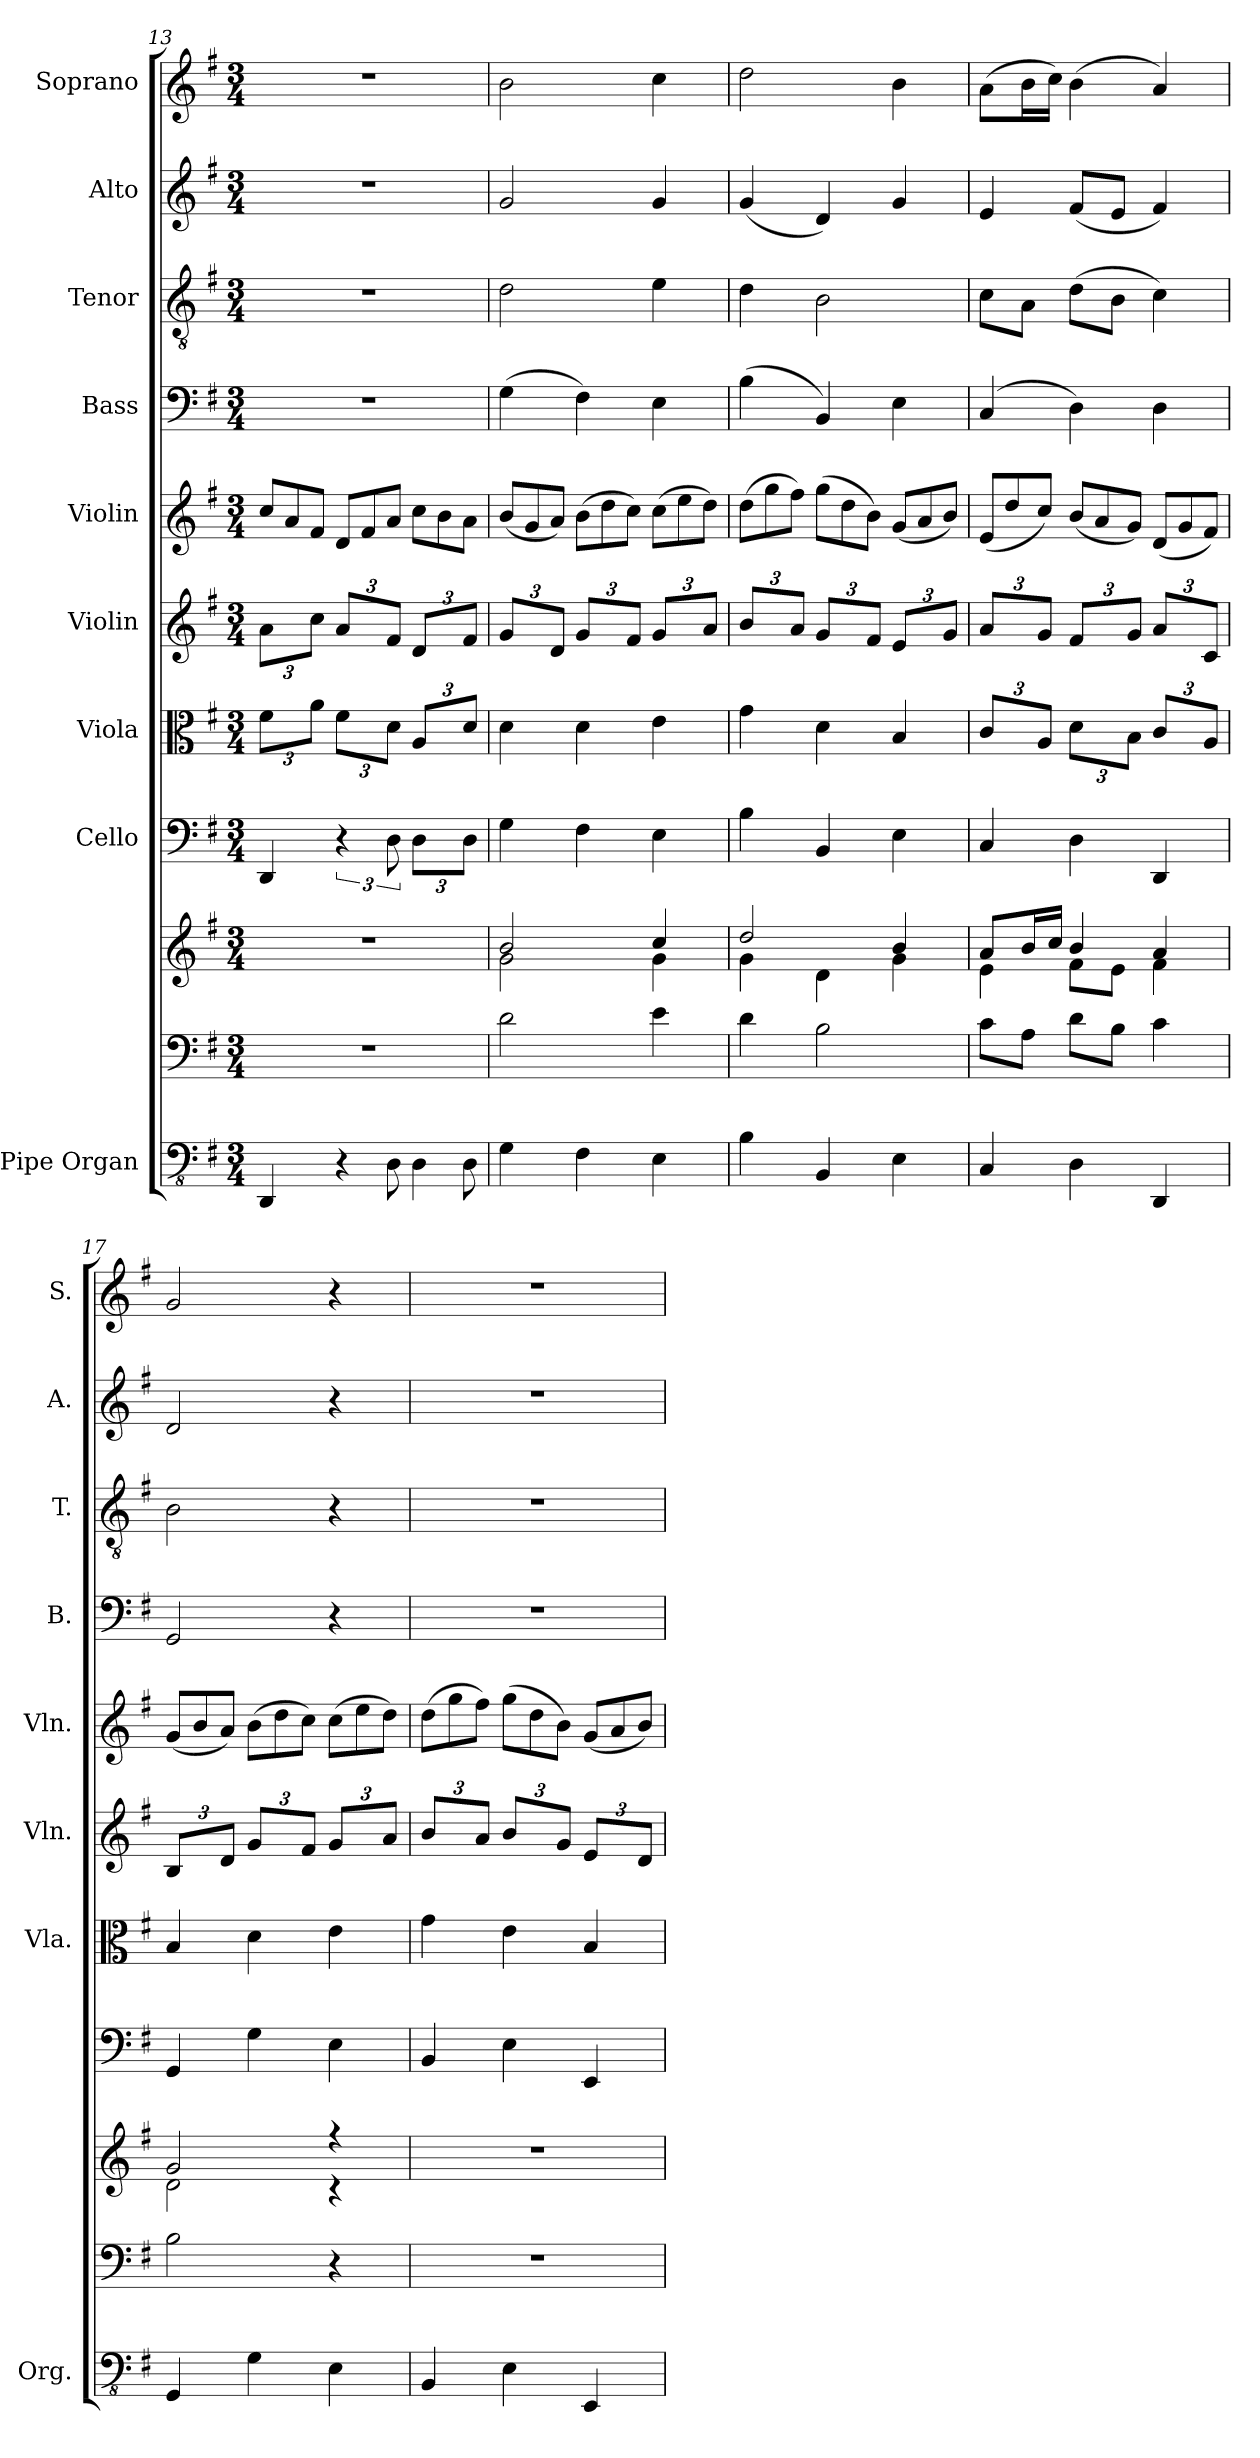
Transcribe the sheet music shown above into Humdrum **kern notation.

**kern	**kern	**kern	**kern	**kern	**kern	**kern	**kern	**kern	**kern	**kern
*part9	*part9	*part9	*part8	*part7	*part6	*part5	*part4	*part3	*part2	*part1
*staff11	*staff10	*staff9	*staff8	*staff7	*staff6	*staff5	*staff4	*staff3	*staff2	*staff1
*I"Pipe Organ	*	*	*I"Cello	*I"Viola	*I"Violin	*I"Violin	*I"Bass	*I"Tenor	*I"Alto	*I"Soprano
*I'Org.	*	*	*	*I'Vla.	*I'Vln.	*I'Vln.	*I'B.	*I'T.	*I'A.	*I'S.
*clefFv4	*clefF4	*clefG2	*clefF4	*clefC3	*clefG2	*clefG2	*clefF4	*clefGv2	*clefG2	*clefG2
*k[f#]	*k[f#]	*k[f#]	*k[f#]	*k[f#]	*k[f#]	*k[f#]	*k[f#]	*k[f#]	*k[f#]	*k[f#]
*M3/4	*M3/4	*M3/4	*M3/4	*M3/4	*M3/4	*M3/4	*M3/4	*M3/4	*M3/4	*M3/4
*	*	*	*	*Xbrackettup	*Xbrackettup	*Xtuplet	*	*	*	*
=13	=13	=13	=13	=13	=13	=13	=13	=13	=13	=13
4DDD/	2.r	2.r	4DD/	6f#\L	6a\L	12cc/L	2.r	2.r	2.r	2.r
.	.	.	.	.	.	12a/	.	.	.	.
.	.	.	.	12a\Jk	12cc\Jk	12f#/J	.	.	.	.
*Xtuplet	*	*	*	*	*	*	*	*	*	*
6r	.	.	6r	6f#\L	6a/L	12d/L	.	.	.	.
.	.	.	.	.	.	12f#/	.	.	.	.
12DD\	.	.	12D\	12d\Jk	12f#/Jk	12a/J	.	.	.	.
*	*	*	*Xbrackettup	*	*	*	*	*	*	*
6DD\	.	.	6D\L	6A/L	6d/L	12cc\L	.	.	.	.
.	.	.	.	.	.	12b\	.	.	.	.
12DD\	.	.	12D\Jk	12d/Jk	12f#/Jk	12a\J	.	.	.	.
=14	=14	=14	=14	=14	=14	=14	=14	=14	=14	=14
*	*	*^	*	*	*	*	*	*	*	*
4GG\	2d\	2b/	2g\	4G\	4d\	6g/L	(<12b/L	(>4G\	2d\	2g/	2b\
.	.	.	.	.	.	.	12g/	.	.	.	.
.	.	.	.	.	.	12d/Jk	12a/J)	.	.	.	.
4FF#\	.	.	.	4F#\	4d\	6g/L	(>12b\L	4F#\)	.	.	.
.	.	.	.	.	.	.	12dd\	.	.	.	.
.	.	.	.	.	.	12f#/Jk	12cc\J)	.	.	.	.
4EE\	4e\	4cc/	4g\	4E\	4e\	6g/L	(>12cc\L	4E\	4e\	4g/	4cc\
.	.	.	.	.	.	.	12ee\	.	.	.	.
.	.	.	.	.	.	12a/Jk	12dd\J)	.	.	.	.
!!LO:PB:g=z
=15	=15	=15	=15	=15	=15	=15	=15	=15	=15	=15	=15
4BB\	4d\	2dd/	4g\	4B\	4g\	6b/L	(>12dd\L	(>4B\	4d\	(<4g/	2dd\
.	.	.	.	.	.	.	12gg\	.	.	.	.
.	.	.	.	.	.	12a/Jk	12ff#\J)	.	.	.	.
4BBB/	2B\	.	4d\	4BB/	4d\	6g/L	(>12gg\L	4BB/)	2B\	4d/)	.
.	.	.	.	.	.	.	12dd\	.	.	.	.
.	.	.	.	.	.	12f#/Jk	12b\J)	.	.	.	.
4EE\	.	4b/	4g\	4E\	4B/	6e/L	(<12g/L	4E\	.	4g/	4b\
.	.	.	.	.	.	.	12a/	.	.	.	.
.	.	.	.	.	.	12g/Jk	12b/J)	.	.	.	.
=16	=16	=16	=16	=16	=16	=16	=16	=16	=16	=16	=16
4CC/	8c\L	8a/L	4e\	4C/	6c/L	6a/L	(<12e/L	(>4C/	8c\L	4e/	(>8a\L
.	.	.	.	.	.	.	12dd/	.	.	.	.
.	8A\J	16b/L	.	.	.	.	.	.	8A\J	.	16b\L
.	.	.	.	.	12A/Jk	12g/Jk	12cc/J)	.	.	.	.
.	.	16cc/JJ	.	.	.	.	.	.	.	.	16cc\JJ)
4DD\	8d\L	4b/	8f#\L	4D\	6d\L	6f#/L	(<12b/L	4D\)	(>8d\L	(<8f#/L	(>4b\
.	.	.	.	.	.	.	12a/	.	.	.	.
.	8B\J	.	8e\J	.	.	.	.	.	8B\J	8e/J	.
.	.	.	.	.	12B\Jk	12g/Jk	12g/J)	.	.	.	.
4DDD/	4c\	4a/	4f#\	4DD/	6c/L	6a/L	(<12d/L	4D\	4c\)	4f#/)	4a/)
.	.	.	.	.	.	.	12g/	.	.	.	.
.	.	.	.	.	12A/Jk	12c/Jk	12f#/J)	.	.	.	.
=17	=17	=17	=17	=17	=17	=17	=17	=17	=17	=17	=17
4GGG/	2B\	2g/	2d\	4GG/	4B/	6B/L	(<12g/L	2GG/	2B\	2d/	2g/
.	.	.	.	.	.	.	12b/	.	.	.	.
.	.	.	.	.	.	12d/Jk	12a/J)	.	.	.	.
4GG\	.	.	.	4G\	4d\	6g/L	(>12b\L	.	.	.	.
.	.	.	.	.	.	.	12dd\	.	.	.	.
.	.	.	.	.	.	12f#/Jk	12cc\J)	.	.	.	.
4EE\	4r	4r	4r	4E\	4e\	6g/L	(>12cc\L	4r	4r	4r	4r
.	.	.	.	.	.	.	12ee\	.	.	.	.
.	.	.	.	.	.	12a/Jk	12dd\J)	.	.	.	.
*	*	*v	*v	*	*	*	*	*	*	*	*
=18	=18	=18	=18	=18	=18	=18	=18	=18	=18	=18
4BBB/	2.r	2.r	4BB/	4g\	6b/L	(>12dd\L	2.r	2.r	2.r	2.r
.	.	.	.	.	.	12gg\	.	.	.	.
.	.	.	.	.	12a/Jk	12ff#\J)	.	.	.	.
4EE\	.	.	4E\	4e\	6b/L	(>12gg\L	.	.	.	.
.	.	.	.	.	.	12dd\	.	.	.	.
.	.	.	.	.	12g/Jk	12b\J)	.	.	.	.
4EEE/	.	.	4EE/	4B/	6e/L	(<12g/L	.	.	.	.
.	.	.	.	.	.	12a/	.	.	.	.
.	.	.	.	.	12d/Jk	12b/J)	.	.	.	.
=	=	=	=	=	=	=	=	=	=	=
*-	*-	*-	*-	*-	*-	*-	*-	*-	*-	*-
